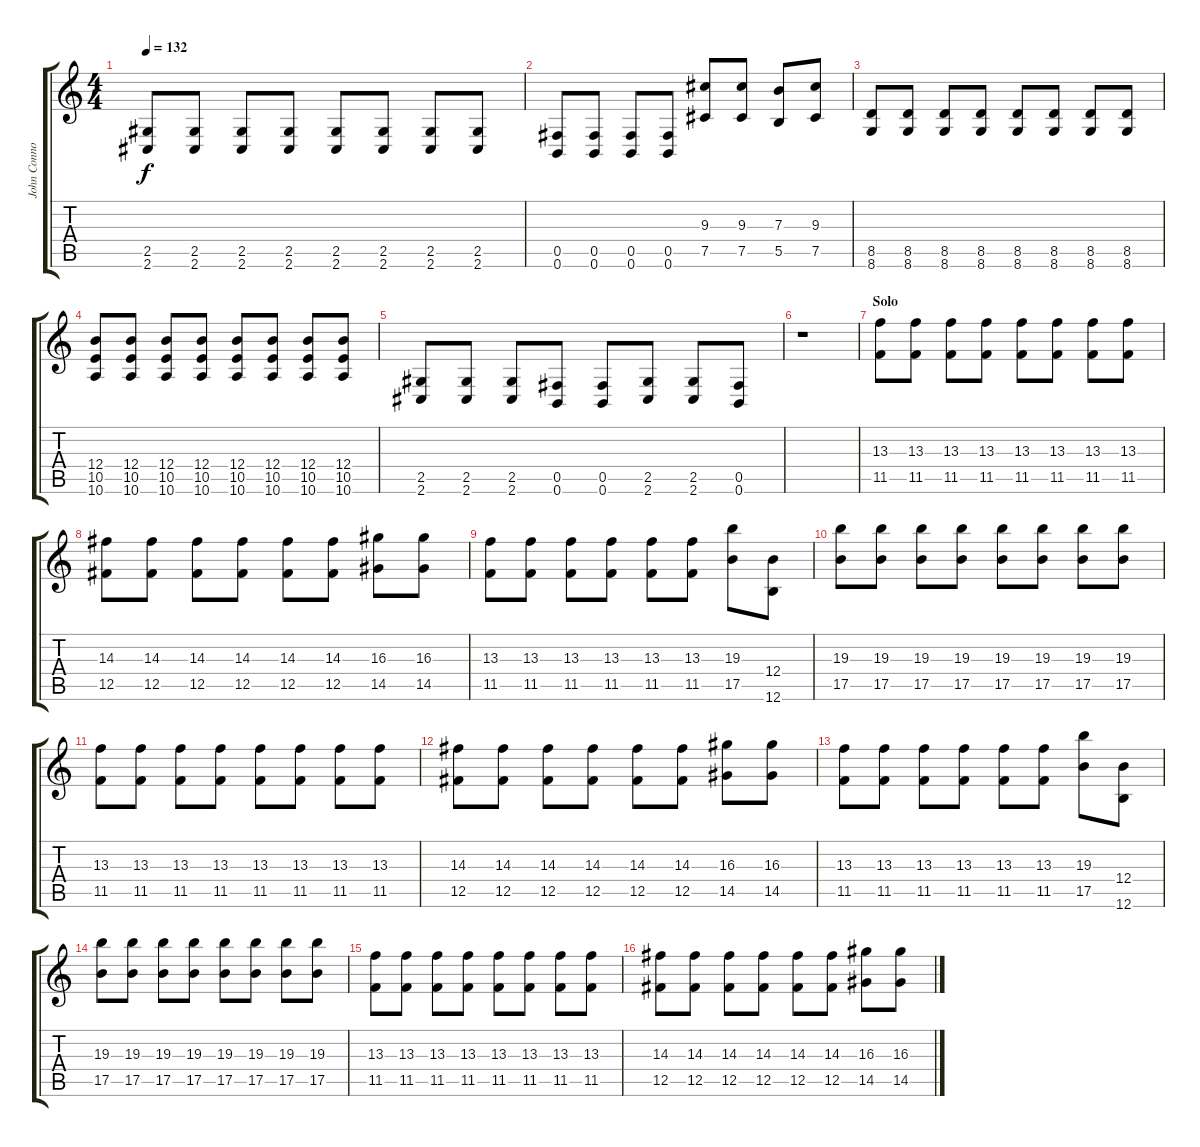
\track ("John Connolly" "John Conno") {instrument distortionguitar}
\staff {score tabs}
\tuning (Db4 Ab3 E3 B2 Gb2 B1) {hide}
\ts (4 4)
\tempo 132
\clef g2
\ks c
(2.5 2.6).8{dy f} (2.5 2.6).8 (2.5 2.6).8 (2.5 2.6).8 (2.5 2.6).8 (2.5 2.6).8 (2.5 2.6).8 (2.5 2.6).8 |
(0.5 0.6).8 (0.5 0.6).8 (0.5 0.6).8 (0.5 0.6).8 (9.3 7.5).8 (9.3 7.5).8 (7.3 5.5).8 (9.3 7.5).8 |
(8.5 8.6).8 (8.5 8.6).8 (8.5 8.6).8 (8.5 8.6).8 (8.5 8.6).8 (8.5 8.6).8 (8.5 8.6).8 (8.5 8.6).8 |
(12.4 10.5 10.6).8 (12.4 10.5 10.6).8 (12.4 10.5 10.6).8 (12.4 10.5 10.6).8 (12.4 10.5 10.6).8 (12.4 10.5 10.6).8 (12.4 10.5 10.6).8 (12.4 10.5 10.6).8 |
(2.5 2.6).8 (2.5 2.6).8 (2.5 2.6).8 (0.5 0.6).8 (0.5 0.6).8 (2.5 2.6).8 (2.5 2.6).8 (0.5 0.6).8 |
r.1 |
\section ("" "Solo")
(13.3 11.5).8 (13.3 11.5).8 (13.3 11.5).8 (13.3 11.5).8 (13.3 11.5).8 (13.3 11.5).8 (13.3 11.5).8 (13.3 11.5).8 |
(14.3 12.5).8 (14.3 12.5).8 (14.3 12.5).8 (14.3 12.5).8 (14.3 12.5).8 (14.3 12.5).8 (16.3 14.5).8 (16.3 14.5).8 |
(13.3 11.5).8 (13.3 11.5).8 (13.3 11.5).8 (13.3 11.5).8 (13.3 11.5).8 (13.3 11.5).8 (19.3 17.5).8 (12.4 12.6).8 |
(19.3 17.5).8 (19.3 17.5).8 (19.3 17.5).8 (19.3 17.5).8 (19.3 17.5).8 (19.3 17.5).8 (19.3 17.5).8 (19.3 17.5).8 |
(13.3 11.5).8 (13.3 11.5).8 (13.3 11.5).8 (13.3 11.5).8 (13.3 11.5).8 (13.3 11.5).8 (13.3 11.5).8 (13.3 11.5).8 |
(14.3 12.5).8 (14.3 12.5).8 (14.3 12.5).8 (14.3 12.5).8 (14.3 12.5).8 (14.3 12.5).8 (16.3 14.5).8 (16.3 14.5).8 |
(13.3 11.5).8 (13.3 11.5).8 (13.3 11.5).8 (13.3 11.5).8 (13.3 11.5).8 (13.3 11.5).8 (19.3 17.5).8 (12.4 12.6).8 |
(19.3 17.5).8 (19.3 17.5).8 (19.3 17.5).8 (19.3 17.5).8 (19.3 17.5).8 (19.3 17.5).8 (19.3 17.5).8 (19.3 17.5).8 |
(13.3 11.5).8 (13.3 11.5).8 (13.3 11.5).8 (13.3 11.5).8 (13.3 11.5).8 (13.3 11.5).8 (13.3 11.5).8 (13.3 11.5).8 |
(14.3 12.5).8 (14.3 12.5).8 (14.3 12.5).8 (14.3 12.5).8 (14.3 12.5).8 (14.3 12.5).8 (16.3 14.5).8 (16.3 14.5).8
